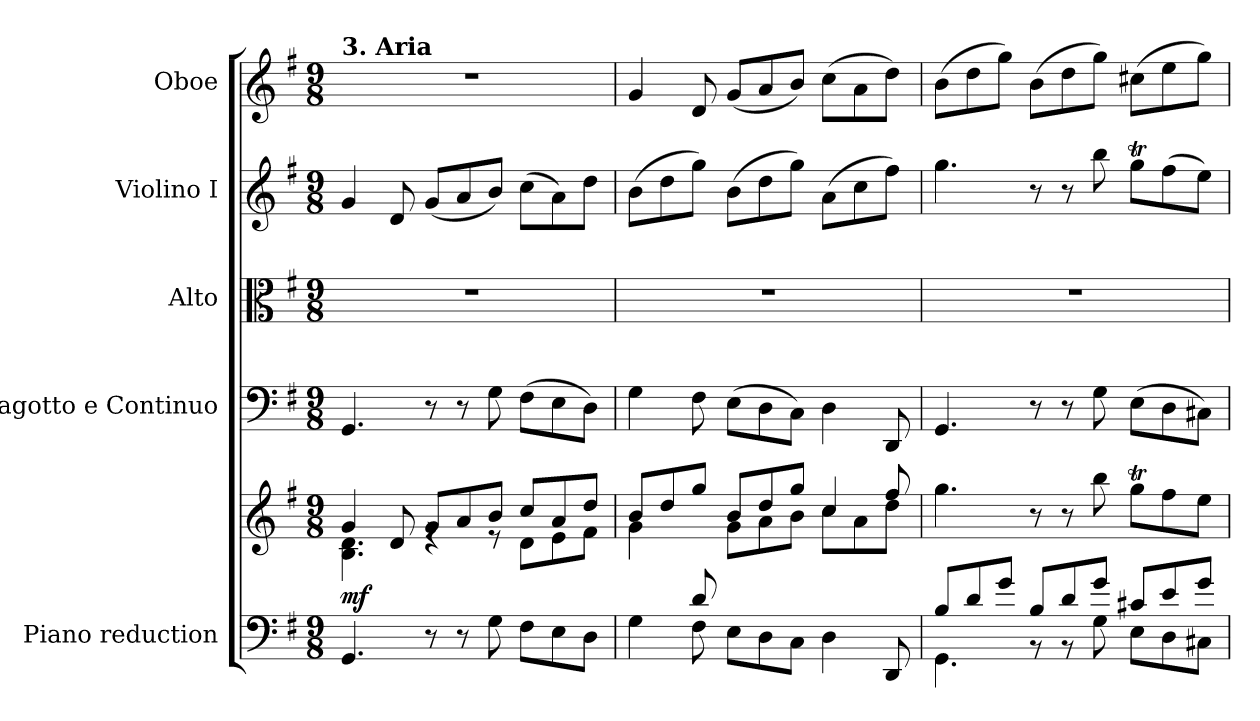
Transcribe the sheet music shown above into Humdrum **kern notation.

**kern	**kern	**dynam	**kern	**kern	**kern	**kern
*part5	*part5	*part5	*part4	*part3	*part2	*part1
*staff6	*staff5	*staff5/6	*staff4	*staff3	*staff2	*staff1
*I"Piano reduction	*	*	*I"Fagotto e Continuo	*I"Alto	*I"Violino I	*I"Oboe
*I'Pno	*	*	*	*	*	*I'Ob
*clefF4	*clefG2	*	*clefF4	*clefC3	*clefG2	*clefG2
*k[f#]	*k[f#]	*	*k[f#]	*k[f#]	*k[f#]	*k[f#]
*M9/8	*M9/8	*	*M9/8	*M9/8	*M9/8	*M9/8
=1	=1	=1	=1	=1	=1	=1
*	*^	*	*	*	*	*
!	!	!	!	!	!	!	!LO:TX:a:B:t=3. Aria
!	!	!	!LO:DY:b	!	!	!	!
4.GG/	4g/	4.B\ 4.d\	mf	4.GG/	8%9r	4g/	8%9r
.	8d/	.	.	.	.	8d/	.
8r	8g/L	4re	.	8r	.	(<8g/L	.
8r	8a/	.	.	8r	.	8a/	.
8G\	8b/J	8re	.	8G\	.	8b/J)	.
8F#\L	8cc/L	8d\L	.	(>8F#\L	.	(>8cc\L	.
8E\	8a/	8e\	.	8E\	.	8a\)	.
8D\J	8dd/J	8f#\J	.	8D\J)	.	8dd\J	.
=2	=2	=2	=2	=2	=2	=2	=2
*^	*	*	*	*	*	*	*
4ryy	4G\	8b/L	4g\	.	4G\	8%9r	(>8b\L	4g/
.	.	8dd/	.	.	.	.	8dd\	.
8d/	8F#\	8gg/J	8ryy	.	8F#\	.	8gg\J)	8d/
2.ryy	8E\L	8b/L	8g\L	.	(>8E\L	.	(>8b\L	(<8g/L
.	8D\	8dd/	8a\	.	8D\	.	8dd\	8a/
.	8C\J	8gg/J	8b\J	.	8C\J)	.	8gg\J)	8b/J)
.	4D\	4cc/	8cc\L	.	4D\	.	(>8a\L	(>8cc\L
.	.	.	8a\	.	.	.	8cc\	8a\
.	8DD/	8ff#/	8dd\J	.	8DD/	.	8ff#\J)	8dd\J)
*	*	*v	*v	*	*	*	*	*
=3	=3	=3	=3	=3	=3	=3	=3
8B/L	4.GG\	4.gg\	.	4.GG/	8%9r	4.gg\	(>8b\L
8d/	.	.	.	.	.	.	8dd\
8g/J	.	.	.	.	.	.	8gg\J)
8B/L	8r	8r	.	8r	.	8r	(>8b\L
8d/	8r	8r	.	8r	.	8r	8dd\
8g/J	8G\	8bb\	.	8G\	.	8bb\	8gg\J)
8c#X/L	8E\L	8ggT\L	.	(>8E\L	.	8ggT\L	(>8cc#X\L
8e/	8D\	8ff#\	.	8D\	.	(>8ff#\	8ee\
8g/J	8C#X\J	8ee\J	.	8C#X\J)	.	8ee\J)	8gg\J)
*v	*v	*	*	*	*	*	*
=	=	=	=	=	=	=
*-	*-	*-	*-	*-	*-	*-
